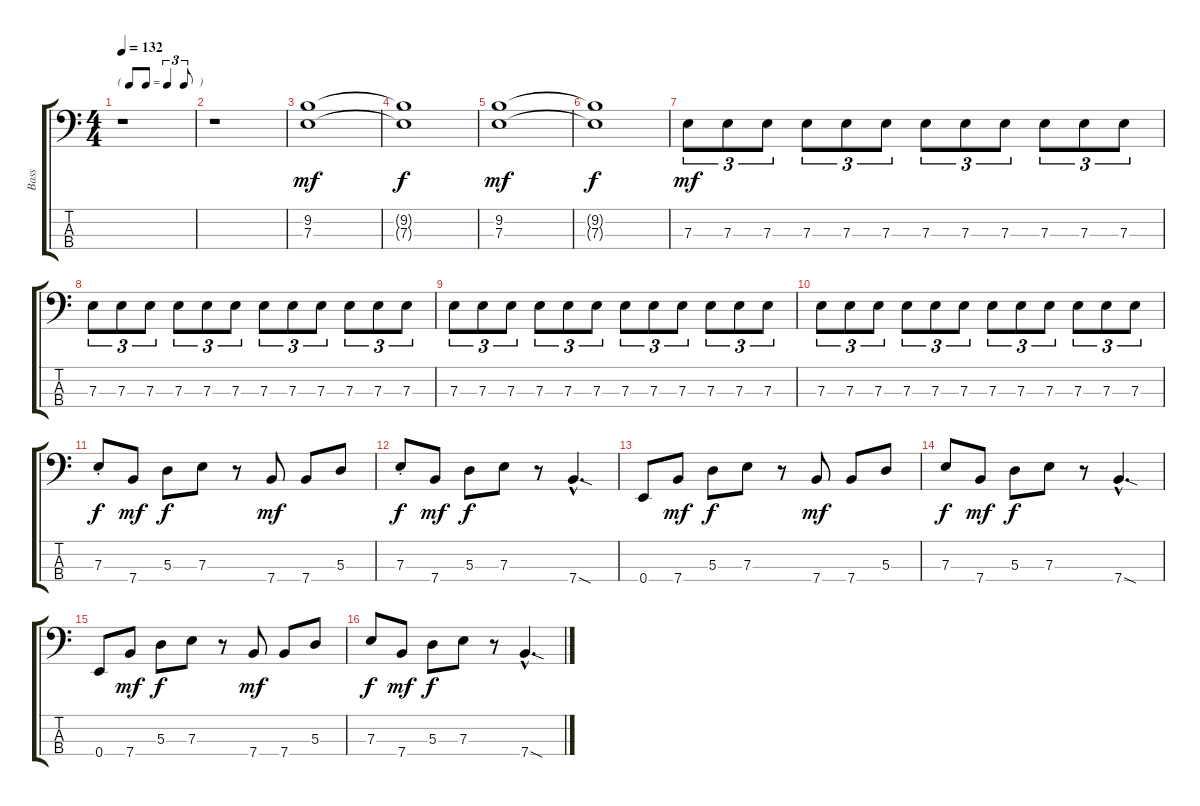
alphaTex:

\track ("Bass" "Bass") {instrument electricbassfinger}
\staff {score tabs}
\tuning (G2 D2 A1 E1) {hide}
\ts (4 4)
\tf triplet8th
\tempo 132
\clef f4
\ks c
r.1{dy mf instrument electricbassfinger} |
r.1 |
(9.2 7.3).1 |
(9.2{t} 7.3{t}).1{dy f} |
(9.2 7.3).1{dy mf} |
(9.2{t} 7.3{t}).1{dy f} |
7.3.8{tu (3 2) dy mf} 7.3.8{tu (3 2)} 7.3.8{tu (3 2)} 7.3.8{tu (3 2)} 7.3.8{tu (3 2)} 7.3.8{tu (3 2)} 7.3.8{tu (3 2)} 7.3.8{tu (3 2)} 7.3.8{tu (3 2)} 7.3.8{tu (3 2)} 7.3.8{tu (3 2)} 7.3.8{tu (3 2)} |
7.3.8{tu (3 2)} 7.3.8{tu (3 2)} 7.3.8{tu (3 2)} 7.3.8{tu (3 2)} 7.3.8{tu (3 2)} 7.3.8{tu (3 2)} 7.3.8{tu (3 2)} 7.3.8{tu (3 2)} 7.3.8{tu (3 2)} 7.3.8{tu (3 2)} 7.3.8{tu (3 2)} 7.3.8{tu (3 2)} |
7.3.8{tu (3 2)} 7.3.8{tu (3 2)} 7.3.8{tu (3 2)} 7.3.8{tu (3 2)} 7.3.8{tu (3 2)} 7.3.8{tu (3 2)} 7.3.8{tu (3 2)} 7.3.8{tu (3 2)} 7.3.8{tu (3 2)} 7.3.8{tu (3 2)} 7.3.8{tu (3 2)} 7.3.8{tu (3 2)} |
7.3.8{tu (3 2)} 7.3.8{tu (3 2)} 7.3.8{tu (3 2)} 7.3.8{tu (3 2)} 7.3.8{tu (3 2)} 7.3.8{tu (3 2)} 7.3.8{tu (3 2)} 7.3.8{tu (3 2)} 7.3.8{tu (3 2)} 7.3.8{tu (3 2)} 7.3.8{tu (3 2)} 7.3.8{tu (3 2)} |
7.3{st}.8{dy f} 7.4.8{dy mf} 5.3.8{dy f} 7.3.8 r.8 7.4.8{dy mf} 7.4.8 5.3.8 |
7.3{st}.8{dy f} 7.4.8{dy mf} 5.3.8{dy f} 7.3.8 r.8 7.4{sod hac}.4{d} |
0.4.8 7.4.8{dy mf} 5.3.8{dy f} 7.3.8 r.8 7.4.8{dy mf} 7.4.8 5.3.8 |
7.3.8{dy f} 7.4.8{dy mf} 5.3.8{dy f} 7.3.8 r.8 7.4{sod hac}.4{d} |
0.4.8 7.4.8{dy mf} 5.3.8{dy f} 7.3.8 r.8 7.4.8{dy mf} 7.4.8 5.3.8 |
7.3.8{dy f} 7.4.8{dy mf} 5.3.8{dy f} 7.3.8 r.8 7.4{sod hac}.4{d}
